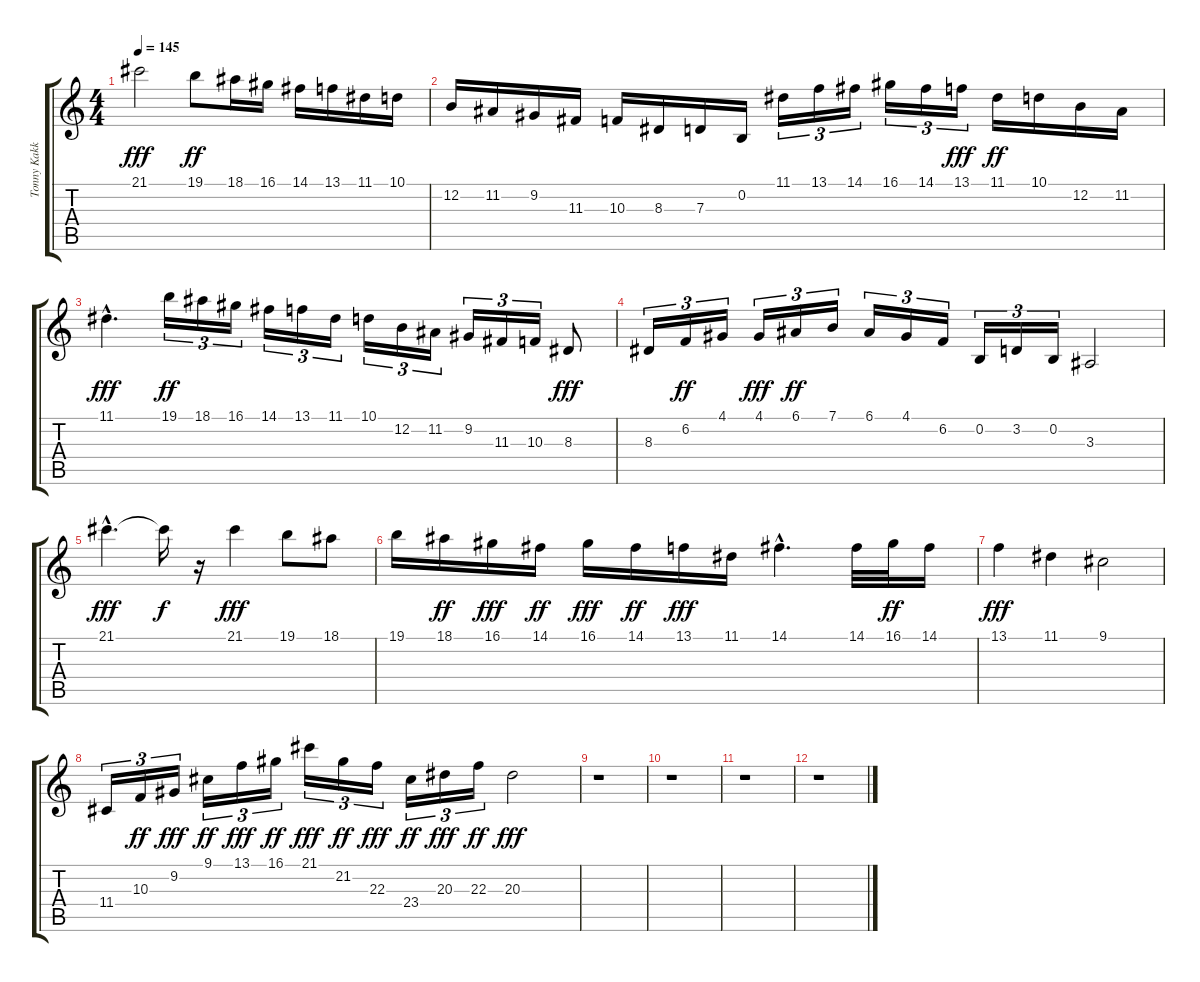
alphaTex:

\track ("Tonny Kakko" "Tonny Kakk") {instrument clarinet}
\staff {score tabs}
\tuning (E4 B3 G3 D3 A2 E2) {hide}
\ts (4 4)
\tempo 145
\clef g2
\ks c
21.1.2{dy fff instrument clarinet} 19.1.8{dy ff} 18.1.16 16.1.16 14.1.16 13.1.16 11.1.16 10.1.16 |
12.2.16 11.2.16 9.2.16 11.3.16 10.3.16 8.3.16 7.3.16 0.2.16 11.1.16{tu (3 2)} 13.1.16{tu (3 2)} 14.1.16{tu (3 2)} 16.1.16{tu (3 2)} 14.1.16{tu (3 2)} 13.1.16{tu (3 2) dy fff} 11.1.16{dy ff} 10.1.16 12.2.16 11.2.16 |
11.1{hac}.4{d dy fff} 19.1.16{tu (3 2) dy ff} 18.1.16{tu (3 2)} 16.1.16{tu (3 2)} 14.1.16{tu (3 2)} 13.1.16{tu (3 2)} 11.1.16{tu (3 2)} 10.1.16{tu (3 2)} 12.2.16{tu (3 2)} 11.2.16{tu (3 2)} 9.2.16{tu (3 2)} 11.3.16{tu (3 2)} 10.3.16{tu (3 2)} 8.3.8{dy fff} |
8.3.16{tu (3 2)} 6.2.16{tu (3 2) dy ff} 4.1.16{tu (3 2)} 4.1.16{tu (3 2) dy fff} 6.1.16{tu (3 2) dy ff} 7.1.16{tu (3 2)} 6.1.16{tu (3 2)} 4.1.16{tu (3 2)} 6.2.16{tu (3 2)} 0.2.16{tu (3 2)} 3.2.16{tu (3 2)} 0.2.16{tu (3 2)} 3.3.2 |
21.1{hac}.4{d dy fff} 21.1{t}.16{dy f} r.16 21.1.4{dy fff} 19.1.8 18.1.8 |
19.1.16 18.1.16{dy ff} 16.1.16{dy fff} 14.1.16{dy ff} 16.1.16{dy fff} 14.1.16{dy ff} 13.1.16{dy fff} 11.1.16 14.1{hac}.4{d} 14.1.32 16.1.32{dy ff} 14.1.16 |
13.1.4{dy fff} 11.1.4 9.1.2 |
11.4.16{tu (3 2)} 10.3.16{tu (3 2) dy ff} 9.2.16{tu (3 2) dy fff} 9.1.16{tu (3 2) dy ff} 13.1.16{tu (3 2) dy fff} 16.1.16{tu (3 2) dy ff} 21.1.16{tu (3 2) dy fff} 21.2.16{tu (3 2) dy ff} 22.3.16{tu (3 2) dy fff} 23.4.16{tu (3 2) dy ff} 20.3.16{tu (3 2) dy fff} 22.3.16{tu (3 2) dy ff} 20.3.2{dy fff} |
r.1 |
r.1 |
r.1 |
r.1
